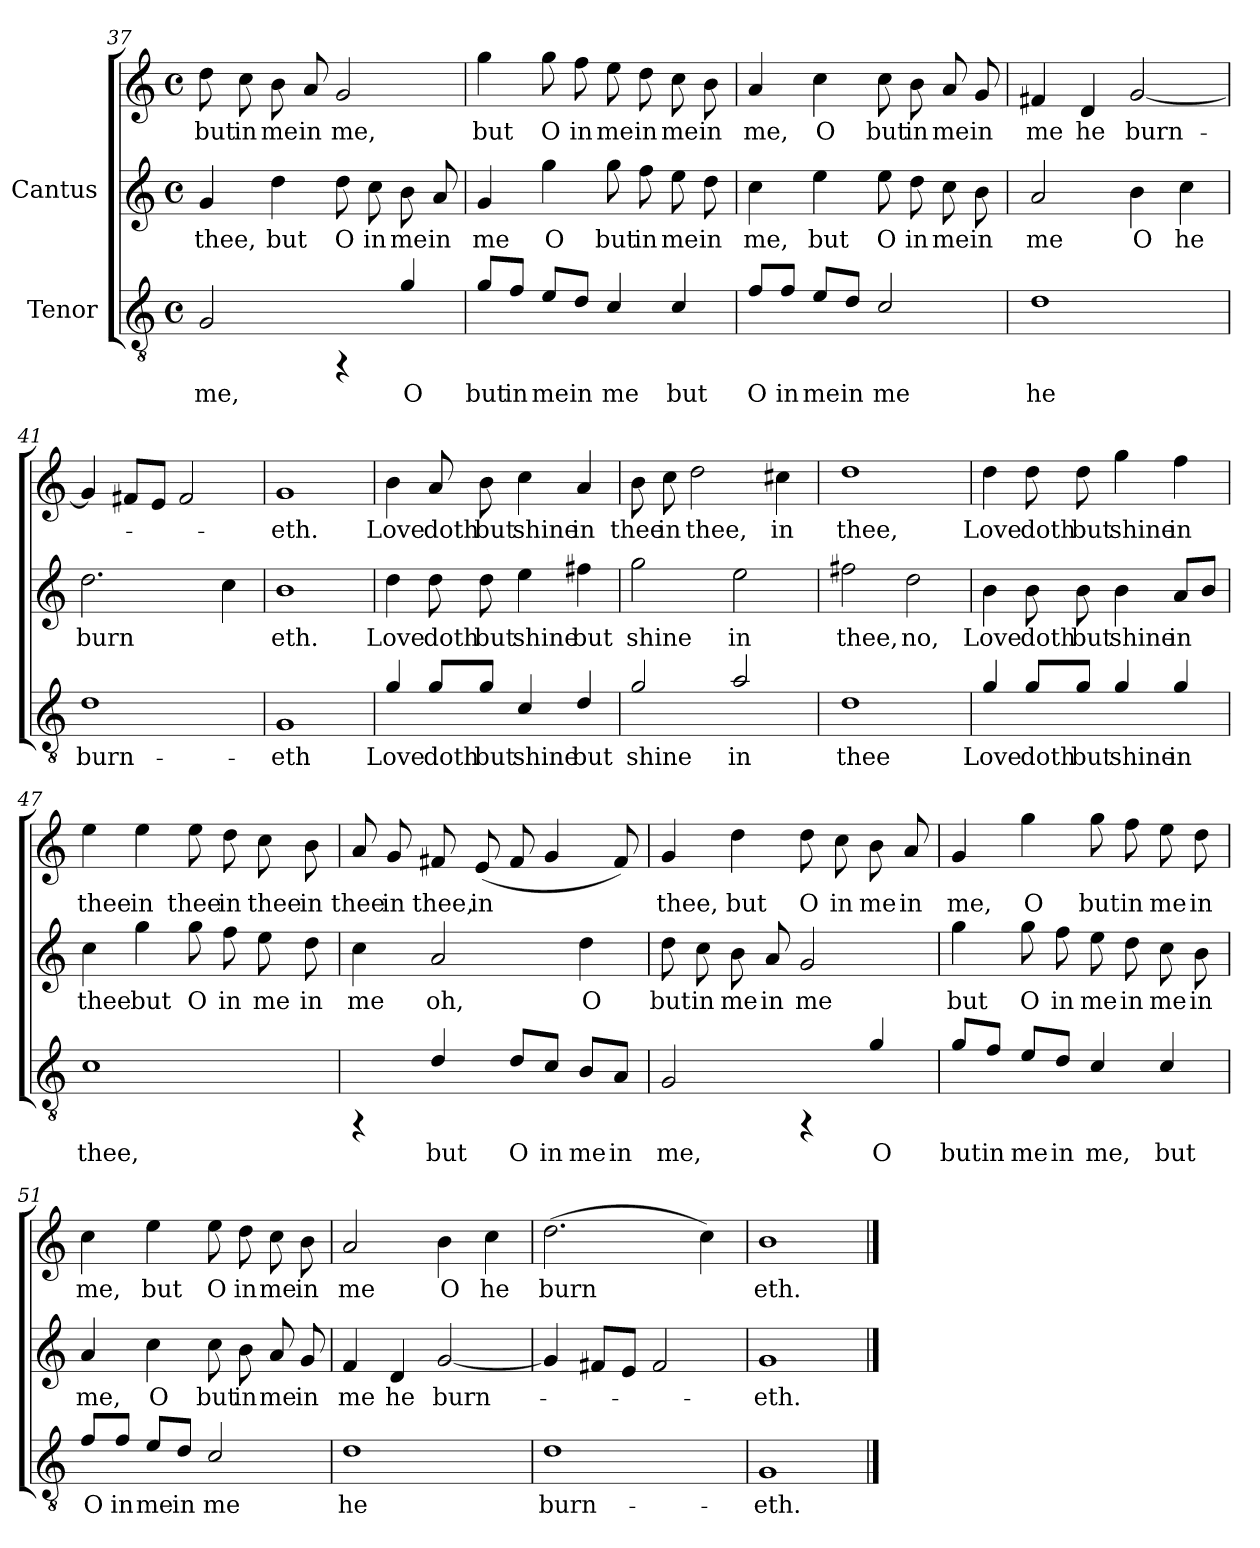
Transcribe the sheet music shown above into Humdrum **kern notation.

**kern	**text	**kern	**text	**kern	**text
*part2	*part2	*part1	*part1	*part1	*part1
*staff3	*staff3	*staff2	*staff2	*staff1	*staff1
*I"Tenor	*	*I"Cantus	*	*	*
!!LO:LB:g=z
*clefGv2	*	*clefG2	*	*clefG2	*
*M4/4	*	*M4/4	*	*M4/4	*
*met(c)	*	*met(c)	*	*met(c)	*
=37	=37	=37	=37	=37	=37
!	!LO:LY:b:cj	!	!LO:LY:b:cj	!	!LO:LY:b:cj
2G/	me,	4g/	thee,	8dd\	but
!	!	!	!	!	!LO:LY:b:cj
.	.	.	.	8cc\	in
!	!	!	!LO:LY:b:cj	!	!LO:LY:b:cj
.	.	4dd\	but	8b\	me
!	!	!	!	!	!LO:LY:b:cj
.	.	.	.	8a/	in
!	!	!	!LO:LY:b:cj	!	!LO:LY:b:cj
4rFF	.	8dd\	O	2g/	me,
!	!	!	!LO:LY:b:cj	!	!
.	.	8cc\	in	.	.
!	!LO:LY:b:cj	!	!LO:LY:b:cj	!	!
4g/	O	8b\	me	.	.
!	!	!	!LO:LY:b:cj	!	!
.	.	8a/	in	.	.
=38	=38	=38	=38	=38	=38
!	!LO:LY:b:cj	!	!LO:LY:b:cj	!	!LO:LY:b:cj
8g/L	but	4g/	me	4gg\	but
!	!LO:LY:b:cj	!	!	!	!
8f/J	in	.	.	.	.
!	!LO:LY:b:cj	!	!LO:LY:b:cj	!	!LO:LY:b:cj
8e/L	me	4gg\	O	8gg\	O
!	!LO:LY:b:cj	!	!	!	!LO:LY:b:cj
8d/J	in	.	.	8ff\	in
!	!LO:LY:b:cj	!	!LO:LY:b:cj	!	!LO:LY:b:cj
4c/	me	8gg\	but	8ee\	me
!	!	!	!LO:LY:b:cj	!	!LO:LY:b:cj
.	.	8ff\	in	8dd\	in
!	!LO:LY:b:cj	!	!LO:LY:b:cj	!	!LO:LY:b:cj
4c/	but	8ee\	me	8cc\	me
!	!	!	!LO:LY:b:cj	!	!LO:LY:b:cj
.	.	8dd\	in	8b\	in
=39	=39	=39	=39	=39	=39
!	!LO:LY:b:cj	!	!LO:LY:b:cj	!	!LO:LY:b:cj
8f/L	O	4cc\	me,	4a/	me,
!	!LO:LY:b:cj	!	!	!	!
8f/J	in	.	.	.	.
!	!LO:LY:b:cj	!	!LO:LY:b:cj	!	!LO:LY:b:cj
8e/L	me	4ee\	but	4cc\	O
!	!LO:LY:b:cj	!	!	!	!
8d/J	in	.	.	.	.
!	!LO:LY:b:cj	!	!LO:LY:b:cj	!	!LO:LY:b:cj
2c/	me	8ee\	O	8cc\	but
!	!	!	!LO:LY:b:cj	!	!LO:LY:b:cj
.	.	8dd\	in	8b\	in
!	!	!	!LO:LY:b:cj	!	!LO:LY:b:cj
.	.	8cc\	me	8a/	me
!	!	!	!LO:LY:b:cj	!	!LO:LY:b:cj
.	.	8b\	in	8g/	in
!!LO:LB:g=z
=40	=40	=40	=40	=40	=40
!	!LO:LY:b:cj	!	!LO:LY:b:cj	!	!LO:LY:b:cj
1d	he	2a/	-me	4f#X/	me
!	!	!	!	!	!LO:LY:b:cj
.	.	.	.	4d/	he
!	!	!	!LO:LY:b:cj	!	!LO:LY:b:cj
.	.	4b\	O	[<2g/	burn-
!	!	!	!LO:LY:b:cj	!	!
.	.	4cc\	he	.	.
=41	=41	=41	=41	=41	=41
!	!LO:LY:b:cj	!	!LO:LY:b:cj	!	!
1d	burn-	2.dd\	burn-	4g/]	.
.	.	.	.	8f#X/L	.
.	.	.	.	8e/J	.
.	.	.	.	2f#/	.
!	!	!	!LO:LY:b:cj	!	!
.	.	4cc\	--	.	.
=42	=42	=42	=42	=42	=42
!	!LO:LY:b:cj	!	!LO:LY:b:cj	!	!LO:LY:b:cj
1G	-eth	1b	eth.	1g	-eth.
=43	=43	=43	=43	=43	=43
!	!LO:LY:b:cj	!	!LO:LY:b:cj	!	!LO:LY:b:cj
4g/	Love	4dd\	Love	4b\	Love
!	!LO:LY:b:cj	!	!LO:LY:b:cj	!	!LO:LY:b:cj
8g/L	doth	8dd\	doth	8a/	doth
!	!LO:LY:b:cj	!	!LO:LY:b:cj	!	!LO:LY:b:cj
8g/J	but	8dd\	but	8b\	but
!	!LO:LY:b:cj	!	!LO:LY:b:cj	!	!LO:LY:b:cj
4c/	shine	4ee\	shine	4cc\	shine
!	!LO:LY:b:cj	!	!LO:LY:b:cj	!	!LO:LY:b:cj
4d/	but	4ff#X\	but	4a/	in
=44	=44	=44	=44	=44	=44
!	!LO:LY:b:cj	!	!LO:LY:b:cj	!	!LO:LY:b:cj
2g/	shine	2gg\	shine	8b\	thee
!	!	!	!	!	!LO:LY:b:cj
.	.	.	.	8cc\	in
!	!	!	!	!	!LO:LY:b:cj
.	.	.	.	2dd\	thee,
!	!LO:LY:b:cj	!	!LO:LY:b:cj	!	!
2a/	in	2ee\	in	.	.
!	!	!	!	!	!LO:LY:b:cj
.	.	.	.	4cc#X\	in
!!LO:PB:g=z
=45	=45	=45	=45	=45	=45
!	!LO:LY:b:cj	!	!LO:LY:b:cj	!	!LO:LY:b:cj
1d	thee	2ff#X\	thee,	1dd	thee,
!	!	!	!LO:LY:b:cj	!	!
.	.	2dd\	no,	.	.
=46	=46	=46	=46	=46	=46
!	!LO:LY:b:cj	!	!LO:LY:b:cj	!	!LO:LY:b:cj
4g/	Love	4b\	Love	4dd\	Love
!	!LO:LY:b:cj	!	!LO:LY:b:cj	!	!LO:LY:b:cj
8g/L	doth	8b\	doth	8dd\	doth
!	!LO:LY:b:cj	!	!LO:LY:b:cj	!	!LO:LY:b:cj
8g/J	but	8b\	but	8dd\	but
!	!LO:LY:b:cj	!	!LO:LY:b:cj	!	!LO:LY:b:cj
4g/	shine	4b\	shine	4gg\	shine
!	!LO:LY:b:cj	!	!LO:LY:b:cj	!	!LO:LY:b:cj
4g/	in	8a/L	in	4ff\	in
!	!	!	!LO:LY:b:cj	!	!
.	.	8b/J	.	.	.
=47	=47	=47	=47	=47	=47
!	!LO:LY:b:cj	!	!LO:LY:b:cj	!	!LO:LY:b:cj
1c	thee,	4cc\	thee	4ee\	thee
!	!	!	!LO:LY:b:cj	!	!LO:LY:b:cj
.	.	4gg\	but	4ee\	in
!	!	!	!LO:LY:b:cj	!	!LO:LY:b:cj
.	.	8gg\	O	8ee\	thee
!	!	!	!LO:LY:b:cj	!	!LO:LY:b:cj
.	.	8ff\	in	8dd\	in
!	!	!	!LO:LY:b:cj	!	!LO:LY:b:cj
.	.	8ee\	me	8cc\	thee
!	!	!	!LO:LY:b:cj	!	!LO:LY:b:cj
.	.	8dd\	in	8b\	in
=48	=48	=48	=48	=48	=48
!	!	!	!LO:LY:b:cj	!	!LO:LY:b:cj
4rFF	.	4cc\	me	8a/	thee
!	!	!	!	!	!LO:LY:b:cj
.	.	.	.	8g/	in
!	!LO:LY:b:cj	!	!LO:LY:b:cj	!	!LO:LY:b:cj
4d/	but	2a/	oh,	8f#X/	thee,
!	!	!	!	!	!LO:LY:b:cj
.	.	.	.	(<8e/	in
!	!LO:LY:b:cj	!	!	!	!LO:LY:b:cj
8d/L	O	.	.	8f#/	.
!	!LO:LY:b:cj	!	!	!	!LO:LY:b:cj
8c/J	in	.	.	4g/	.
!	!LO:LY:b:cj	!	!LO:LY:b:cj	!	!
8B/L	me	4dd\	O	.	.
!	!LO:LY:b:cj	!	!	!	!LO:LY:b:cj
8A/J	in	.	.	8f#/)	.
!!LO:LB:g=z
=49	=49	=49	=49	=49	=49
!	!LO:LY:b:cj	!	!LO:LY:b:cj	!	!LO:LY:b:cj
2G/	me,	8dd\	but	4g/	thee,
!	!	!	!LO:LY:b:cj	!	!
.	.	8cc\	in	.	.
!	!	!	!LO:LY:b:cj	!	!LO:LY:b:cj
.	.	8b\	me	4dd\	but
!	!	!	!LO:LY:b:cj	!	!
.	.	8a/	in	.	.
!	!	!	!LO:LY:b:cj	!	!LO:LY:b:cj
4rFF	.	2g/	me	8dd\	O
!	!	!	!	!	!LO:LY:b:cj
.	.	.	.	8cc\	in
!	!LO:LY:b:cj	!	!	!	!LO:LY:b:cj
4g/	O	.	.	8b\	me
!	!	!	!	!	!LO:LY:b:cj
.	.	.	.	8a/	in
=50	=50	=50	=50	=50	=50
!	!LO:LY:b:cj	!	!LO:LY:b:cj	!	!LO:LY:b:cj
8g/L	but	4gg\	but	4g/	me,
!	!LO:LY:b:cj	!	!	!	!
8f/J	in	.	.	.	.
!	!LO:LY:b:cj	!	!LO:LY:b:cj	!	!LO:LY:b:cj
8e/L	me	8gg\	O	4gg\	O
!	!LO:LY:b:cj	!	!LO:LY:b:cj	!	!
8d/J	in	8ff\	in	.	.
!	!LO:LY:b:cj	!	!LO:LY:b:cj	!	!LO:LY:b:cj
4c/	me,	8ee\	me	8gg\	but
!	!	!	!LO:LY:b:cj	!	!LO:LY:b:cj
.	.	8dd\	in	8ff\	in
!	!LO:LY:b:cj	!	!LO:LY:b:cj	!	!LO:LY:b:cj
4c/	but	8cc\	me	8ee\	me
!	!	!	!LO:LY:b:cj	!	!LO:LY:b:cj
.	.	8b\	in	8dd\	in
=51	=51	=51	=51	=51	=51
!	!LO:LY:b:cj	!	!LO:LY:b:cj	!	!LO:LY:b:cj
8f/L	O	4a/	me,	4cc\	me,
!	!LO:LY:b:cj	!	!	!	!
8f/J	in	.	.	.	.
!	!LO:LY:b:cj	!	!LO:LY:b:cj	!	!LO:LY:b:cj
8e/L	me	4cc\	O	4ee\	but
!	!LO:LY:b:cj	!	!	!	!
8d/J	in	.	.	.	.
!	!LO:LY:b:cj	!	!LO:LY:b:cj	!	!LO:LY:b:cj
2c/	me	8cc\	but	8ee\	O
!	!	!	!LO:LY:b:cj	!	!LO:LY:b:cj
.	.	8b\	in	8dd\	in
!	!	!	!LO:LY:b:cj	!	!LO:LY:b:cj
.	.	8a/	me	8cc\	me
!	!	!	!LO:LY:b:cj	!	!LO:LY:b:cj
.	.	8g/	in	8b\	in
!!LO:LB:g=z
=52	=52	=52	=52	=52	=52
!	!LO:LY:b:cj	!	!LO:LY:b:cj	!	!LO:LY:b:cj
1d	he	4f/	me	2a/	me
!	!	!	!LO:LY:b:cj	!	!
.	.	4d/	he	.	.
!	!	!	!LO:LY:b:cj	!	!LO:LY:b:cj
.	.	[<2g/	burn-	4b\	O
!	!	!	!	!	!LO:LY:b:cj
.	.	.	.	4cc\	he
=53	=53	=53	=53	=53	=53
!	!LO:LY:b:cj	!	!	!	!LO:LY:b:cj
1d	burn-	4g/]	.	(>2.dd\	-burn-
.	.	8f#X/L	.	.	.
.	.	8e/J	.	.	.
.	.	2f#/	.	.	.
!	!	!	!	!	!LO:LY:b:cj
.	.	.	.	4cc\)	--
=54	=54	=54	=54	=54	=54
!	!LO:LY:b:cj	!	!LO:LY:b:cj	!	!LO:LY:b:cj
1G	-eth.	1g	eth.	1b	-eth.
==	==	==	==	==	==
*-	*-	*-	*-	*-	*-
